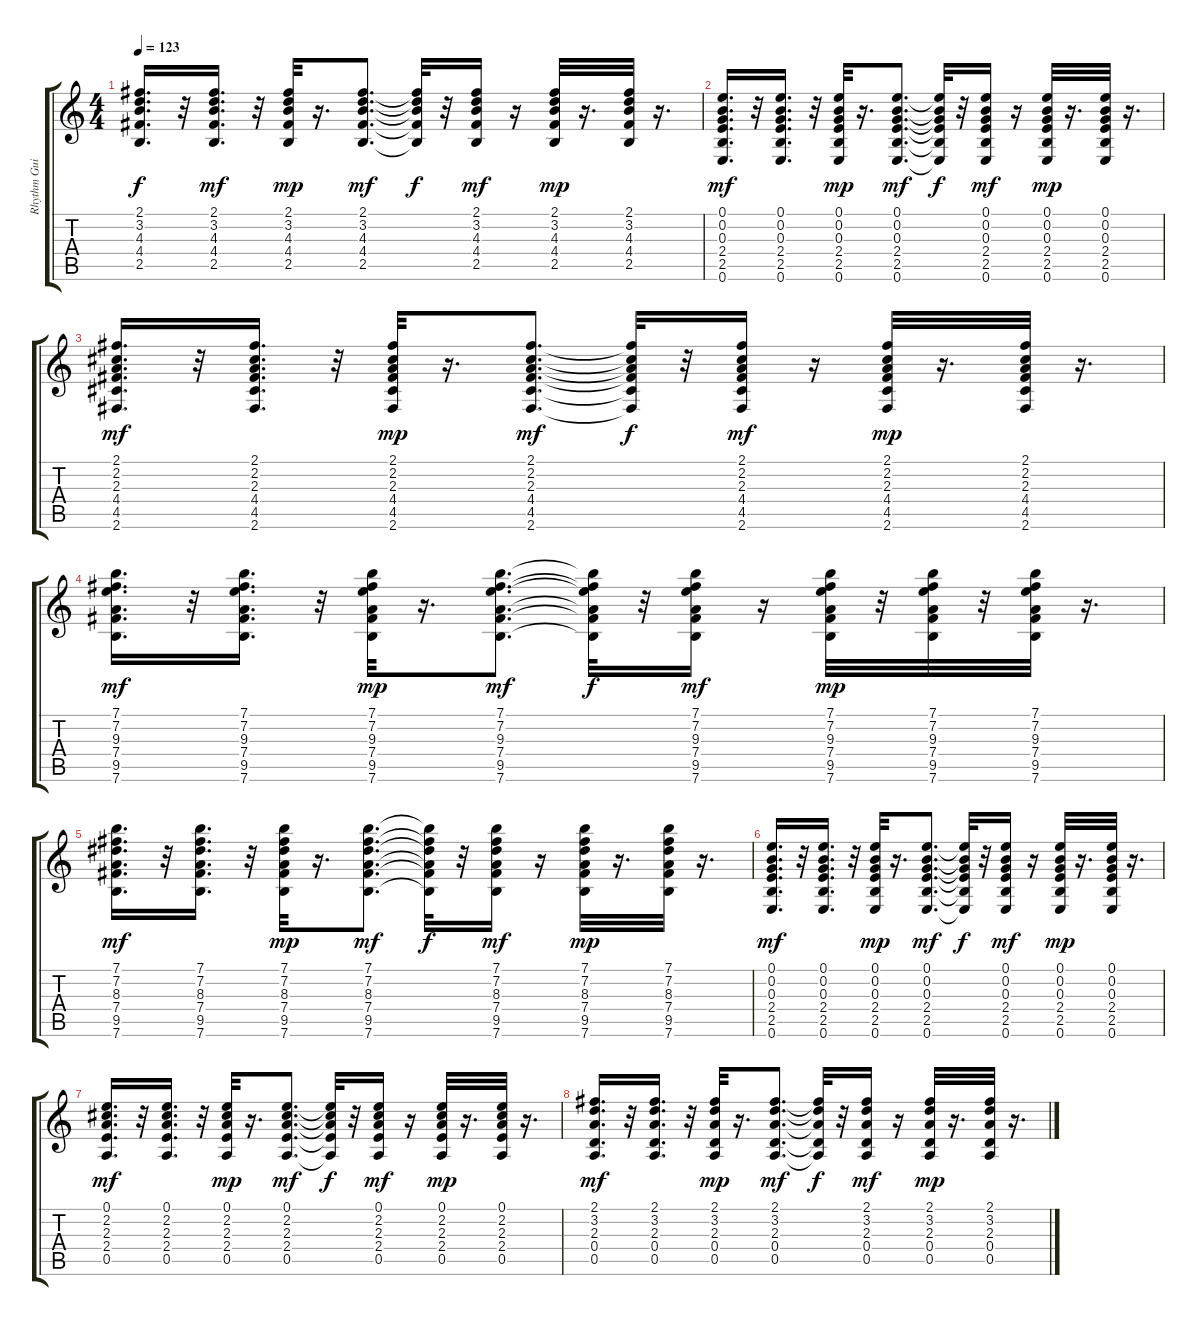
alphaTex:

\track ("Rhythm Guitar" "Rhythm Gui") {instrument acousticguitarsteel}
\staff {score tabs}
\tuning (E4 B3 G3 D3 A2 E2) {hide}
\ts (4 4)
\tempo 123
\clef g2
\ks c
(2.1{t} 3.2{t} 4.3{t} 4.4{t} 2.5{t}).16{d dy f} r.32 (2.1 3.2 4.3 4.4 2.5).16{d dy mf} r.32 (2.1 3.2 4.3 4.4 2.5).32{dy mp} r.16{d} (2.1 3.2 4.3 4.4 2.5).8{d dy mf} (2.1{t} 3.2{t} 4.3{t} 4.4{t} 2.5{t}).32{dy f} r.32 (2.1 3.2 4.3 4.4 2.5).16{dy mf} r.16 (2.1 3.2 4.3 4.4 2.5).32{dy mp} r.16{d} (2.1 3.2 4.3 4.4 2.5).32 r.16{d} |
(0.1 0.2 0.3 2.4 2.5 0.6).16{d dy mf} r.32 (0.1 0.2 0.3 2.4 2.5 0.6).16{d} r.32 (0.1 0.2 0.3 2.4 2.5 0.6).32{dy mp} r.16{d} (0.1 0.2 0.3 2.4 2.5 0.6).8{d dy mf} (0.1{t} 0.2{t} 0.3{t} 2.4{t} 2.5{t} 0.6{t}).32{dy f} r.32 (0.1 0.2 0.3 2.4 2.5 0.6).16{dy mf} r.16 (0.1 0.2 0.3 2.4 2.5 0.6).32{dy mp} r.16{d} (0.1 0.2 0.3 2.4 2.5 0.6).32 r.16{d} |
(2.1 2.2 2.3 4.4 4.5 2.6).16{d dy mf} r.32 (2.1 2.2 2.3 4.4 4.5 2.6).16{d} r.32 (2.1 2.2 2.3 4.4 4.5 2.6).32{dy mp} r.16{d} (2.1 2.2 2.3 4.4 4.5 2.6).8{d dy mf} (2.1{t} 2.2{t} 2.3{t} 4.4{t} 4.5{t} 2.6{t}).32{dy f} r.32 (2.1 2.2 2.3 4.4 4.5 2.6).16{dy mf} r.16 (2.1 2.2 2.3 4.4 4.5 2.6).32{dy mp} r.16{d} (2.1 2.2 2.3 4.4 4.5 2.6).32 r.16{d} |
(7.1 7.2 9.3 7.4 9.5 7.6).16{d dy mf} r.32 (7.1 7.2 9.3 7.4 9.5 7.6).16{d} r.32 (7.1 7.2 9.3 7.4 9.5 7.6).32{dy mp} r.16{d} (7.1 7.2 9.3 7.4 9.5 7.6).8{d dy mf} (7.1{t} 7.2{t} 9.3{t} 7.4{t} 9.5{t} 7.6{t}).32{dy f} r.32 (7.1 7.2 9.3 7.4 9.5 7.6).16{dy mf} r.16 (7.1 7.2 9.3 7.4 9.5 7.6).32{dy mp} r.32 (7.1 7.2 9.3 7.4 9.5 7.6).32 r.32 (7.1 7.2 9.3 7.4 9.5 7.6).32 r.16{d} |
(7.1 7.2 8.3 7.4 9.5 7.6).16{d dy mf} r.32 (7.1 7.2 8.3 7.4 9.5 7.6).16{d} r.32 (7.1 7.2 8.3 7.4 9.5 7.6).32{dy mp} r.16{d} (7.1 7.2 8.3 7.4 9.5 7.6).8{d dy mf} (7.1{t} 7.2{t} 8.3{t} 7.4{t} 9.5{t} 7.6{t}).32{dy f} r.32 (7.1 7.2 8.3 7.4 9.5 7.6).16{dy mf} r.16 (7.1 7.2 8.3 7.4 9.5 7.6).32{dy mp} r.16{d} (7.1 7.2 8.3 7.4 9.5 7.6).32 r.16{d} |
(0.1 0.2 0.3 2.4 2.5 0.6).16{d dy mf} r.32 (0.1 0.2 0.3 2.4 2.5 0.6).16{d} r.32 (0.1 0.2 0.3 2.4 2.5 0.6).32{dy mp} r.16{d} (0.1 0.2 0.3 2.4 2.5 0.6).8{d dy mf} (0.1{t} 0.2{t} 0.3{t} 2.4{t} 2.5{t} 0.6{t}).32{dy f} r.32 (0.1 0.2 0.3 2.4 2.5 0.6).16{dy mf} r.16 (0.1 0.2 0.3 2.4 2.5 0.6).32{dy mp} r.16{d} (0.1 0.2 0.3 2.4 2.5 0.6).32 r.16{d} |
(0.1 2.2 2.3 2.4 0.5).16{d dy mf} r.32 (0.1 2.2 2.3 2.4 0.5).16{d} r.32 (0.1 2.2 2.3 2.4 0.5).32{dy mp} r.16{d} (0.1 2.2 2.3 2.4 0.5).8{d dy mf} (0.1{t} 2.2{t} 2.3{t} 2.4{t} 0.5{t}).32{dy f} r.32 (0.1 2.2 2.3 2.4 0.5).16{dy mf} r.16 (0.1 2.2 2.3 2.4 0.5).32{dy mp} r.16{d} (0.1 2.2 2.3 2.4 0.5).32 r.16{d} |
(2.1 3.2 2.3 0.4 0.5).16{d dy mf} r.32 (2.1 3.2 2.3 0.4 0.5).16{d} r.32 (2.1 3.2 2.3 0.4 0.5).32{dy mp} r.16{d} (2.1 3.2 2.3 0.4 0.5).8{d dy mf} (2.1{t} 3.2{t} 2.3{t} 0.4{t} 0.5{t}).32{dy f} r.32 (2.1 3.2 2.3 0.4 0.5).16{dy mf} r.16 (2.1 3.2 2.3 0.4 0.5).32{dy mp} r.16{d} (2.1 3.2 2.3 0.4 0.5).32 r.16{d}
